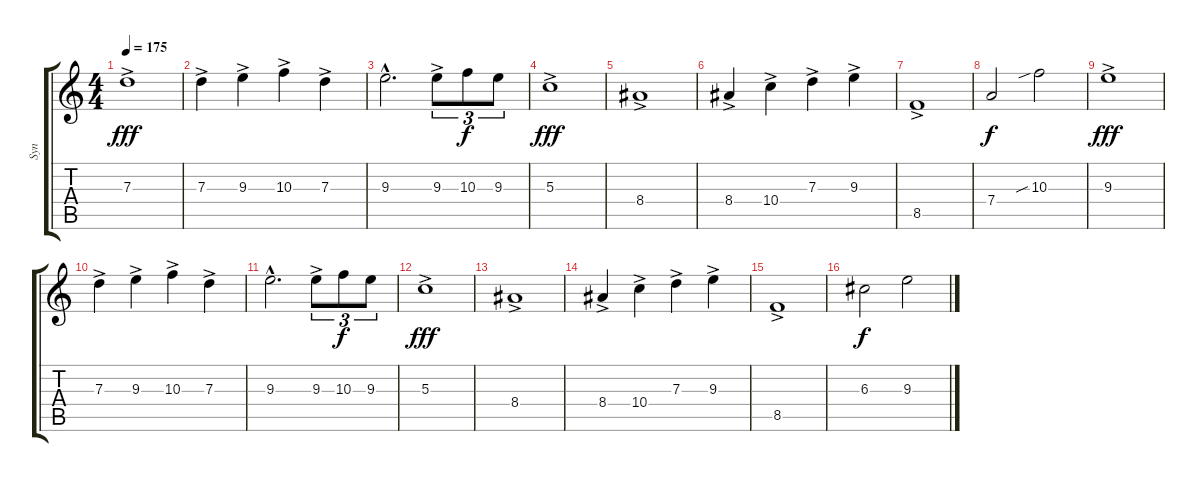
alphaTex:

\track ("Syn" "Syn") {instrument distortionguitar}
\staff {score tabs}
\tuning (E4 B3 G3 D3 A2 D2) {hide}
\ts (4 4)
\tempo 175
\clef g2
\ks c
7.3{ac}.1{dy fff} |
7.3{ac}.4 9.3{ac}.4 10.3{ac}.4 7.3{ac}.4 |
9.3{hac}.2{d} 9.3{ac}.8{tu (3 2)} 10.3.8{tu (3 2) dy f} 9.3.8{tu (3 2)} |
5.3{ac}.1{dy fff} |
8.4{ac}.1 |
8.4{ac}.4 10.4{ac}.4 7.3{ac}.4 9.3{ac}.4 |
8.5{ac}.1 |
7.4.2{dy f} 10.3{sib}.2 |
9.3{ac}.1{dy fff} |
7.3{ac}.4 9.3{ac}.4 10.3{ac}.4 7.3{ac}.4 |
9.3{hac}.2{d} 9.3{ac}.8{tu (3 2)} 10.3.8{tu (3 2) dy f} 9.3.8{tu (3 2)} |
5.3{ac}.1{dy fff} |
8.4{ac}.1 |
8.4{ac}.4 10.4{ac}.4 7.3{ac}.4 9.3{ac}.4 |
8.5{ac}.1 |
6.3.2{dy f} 9.3.2
